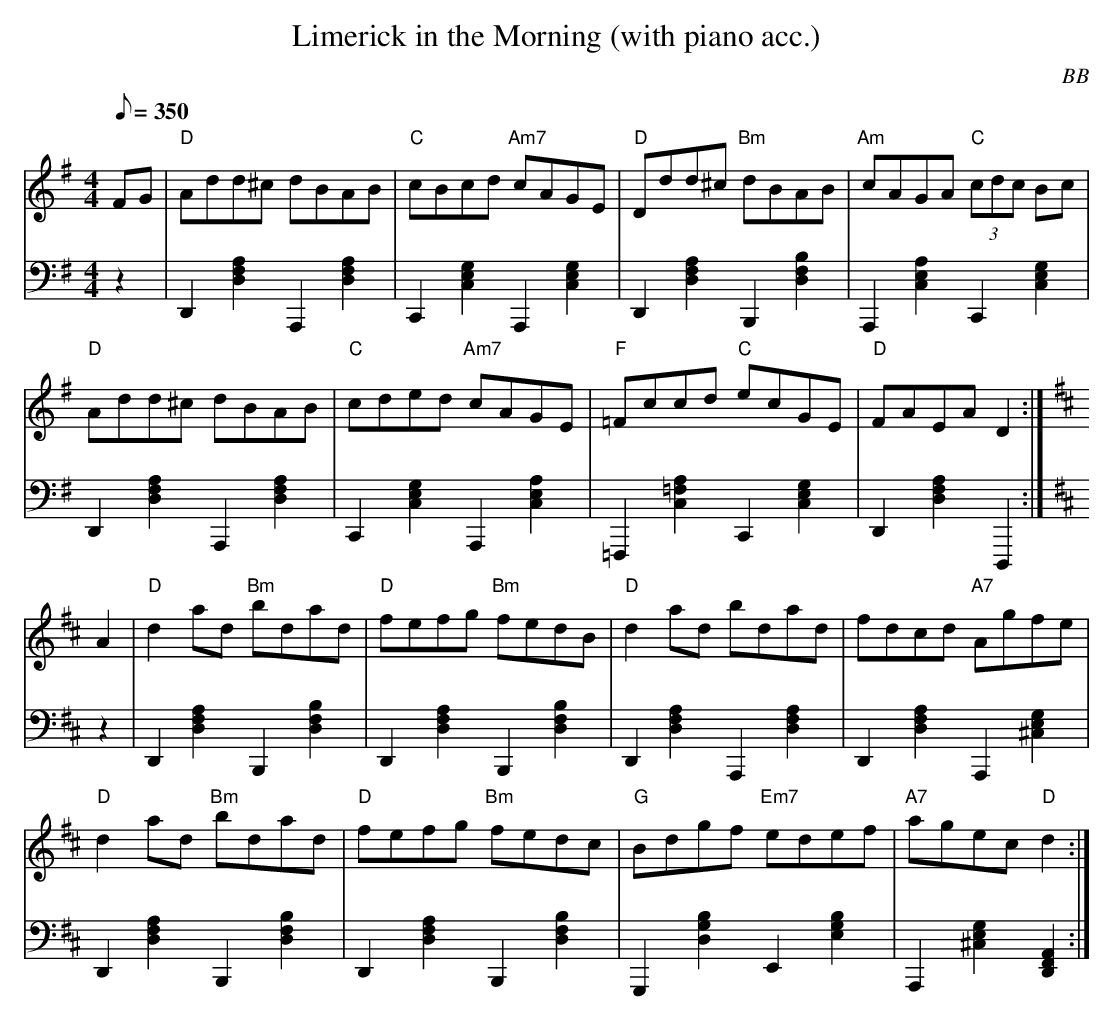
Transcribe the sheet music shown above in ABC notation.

X:1
T: Limerick in the Morning (with piano acc.)
C: BB
M: 4/4
Q: 1/8=350
L: 1/8
V: 1 program 1 21 %acc
V: 2 volume=70 clef=bass m=D program 1 01
K: Dmix
[V:1] FG|"D"Add^c dBAB|"C"cBcd "Am7"cAGE|"D"Ddd^c "Bm"dBAB|"Am"cAGA "C"(3cdc Bc|
[V:2] z2|D,2[A2D2F2]A,,2[A2D2F2]|C,2[E2G2C2]A,,2[G2C2E2]|D,2[A2D2F2]B,,2[F2B2D2]|\
A,,2[A2C2E2]C,2[E2G2C2]|
[V:1] "D"Add^c dBAB|"C"cded "Am7"cAGE|"F"=Fccd "C"ecGE|"D"FAEA D2 :|
[V:2] D,2[A2D2F2]A,,2[A2D2F2]|C,2[E2G2C2]A,,2[A2C2E2]|=F,,2[A2C2=F2]C,2[E2G2C2]|\
D,2[A2D2F2] D,,2:|
[V:1][K:D] A2|"D"d2 ad "Bm"bdad|"D"fefg "Bm"fedB|"D"d2 ad bdad|fdcd "A7"Agfe|
[V:2][K:D] z2|D,2[A2D2F2]B,,2[F2B2D2]|D,2[A2D2F2]B,,2[F2B2D2]|D,2[A2D2F2]A,,2[A2D2F2]|\
D,2[A2D2F2]A,,2[G2^C2E2]|
[V:1] "D"d2 ad "Bm"bdad|"D"fefg "Bm"fedc|"G"Bdgf "Em7"edef|"A7"agec "D"d2 :|
[V:2] D,2[A2D2F2]B,,2[F2B2D2]|D,2[A2D2F2]B,,2[F2B2D2]|G,,2[G2B2D2]E,2[E2B2G2]|\
A,,2[G2^C2E2][D,2F,2A,2] :|
